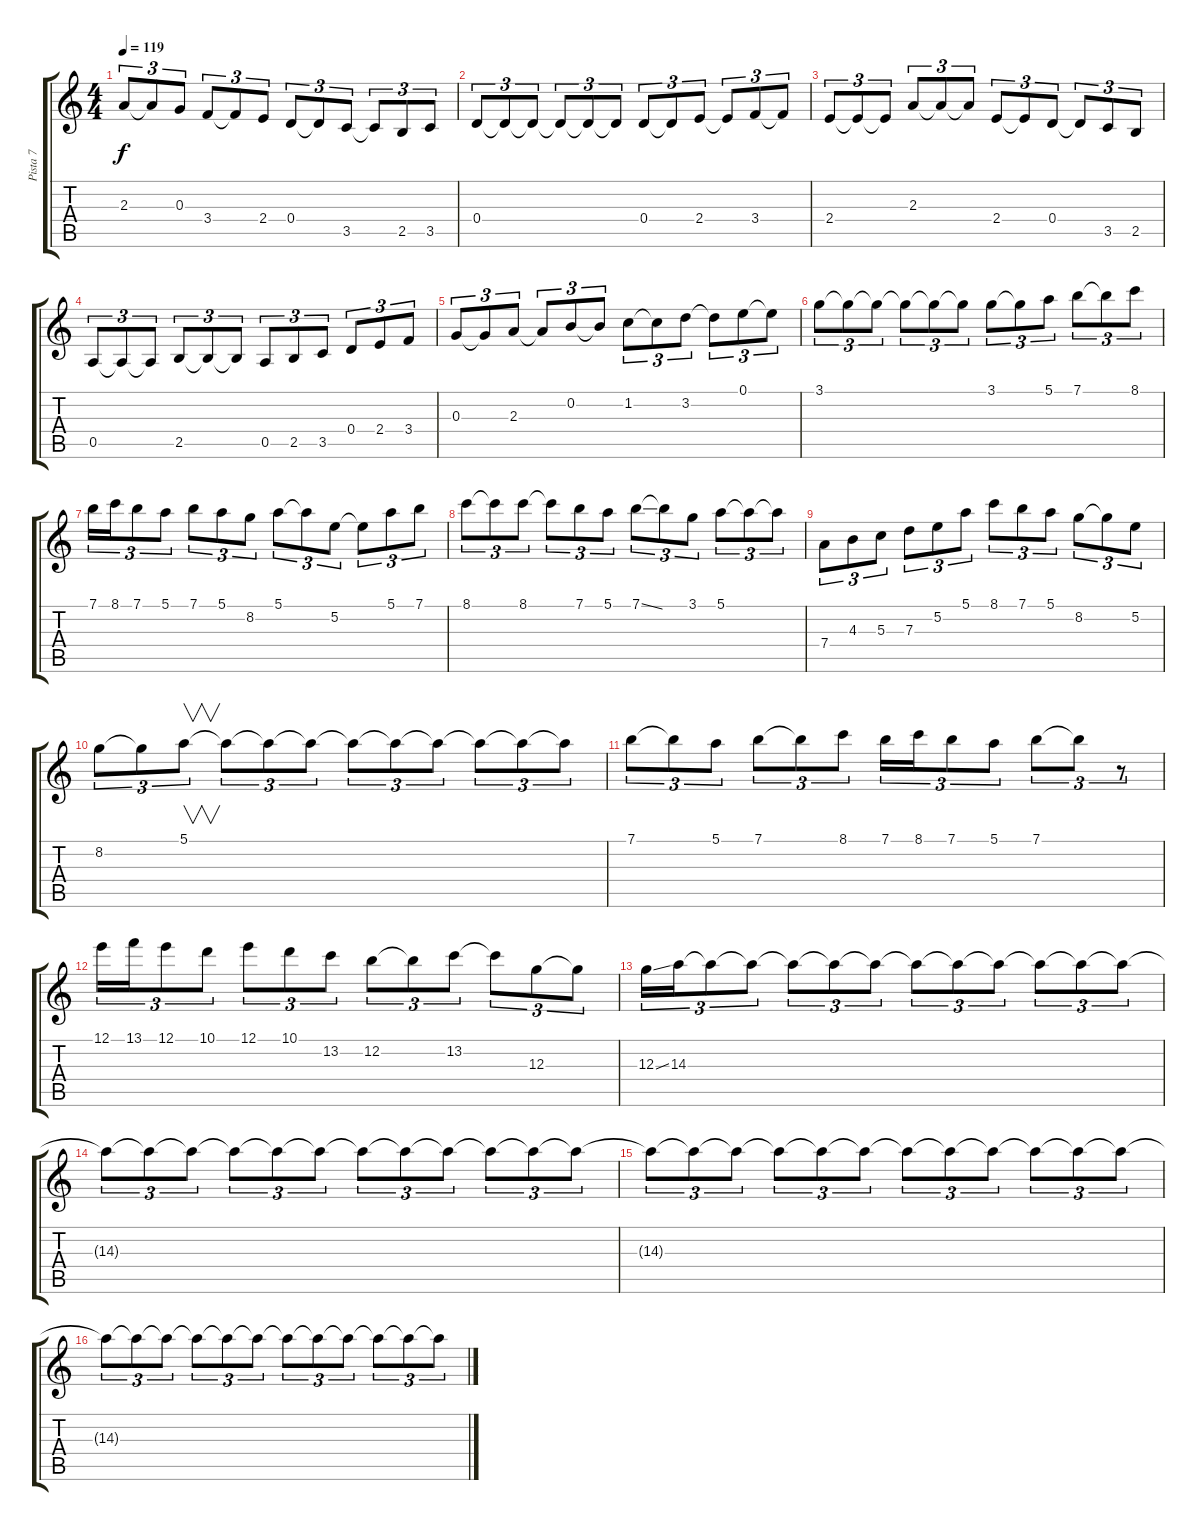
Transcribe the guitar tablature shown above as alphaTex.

\track ("Pista 7" "Pista 7") {instrument overdrivenguitar}
\staff {score tabs}
\tuning (E4 B3 G3 D3 A2 E2) {hide}
\ts (4 4)
\tempo 119
\clef g2
\ks c
2.3.8{tu (3 2) dy f} 2.3{t}.8{tu (3 2)} 0.3.8{tu (3 2)} 3.4.8{tu (3 2)} 3.4{t}.8{tu (3 2)} 2.4.8{tu (3 2)} 0.4.8{tu (3 2)} 0.4{t}.8{tu (3 2)} 3.5.8{tu (3 2)} 3.5{t}.8{tu (3 2)} 2.5.8{tu (3 2)} 3.5.8{tu (3 2)} |
0.4.8{tu (3 2)} 0.4{t}.8{tu (3 2)} 0.4{t}.8{tu (3 2)} 0.4{t}.8{tu (3 2)} 0.4{t}.8{tu (3 2)} 0.4{t}.8{tu (3 2)} 0.4.8{tu (3 2)} 0.4{t}.8{tu (3 2)} 2.4.8{tu (3 2)} 2.4{t}.8{tu (3 2)} 3.4.8{tu (3 2)} 3.4{t}.8{tu (3 2)} |
2.4.8{tu (3 2)} 2.4{t}.8{tu (3 2)} 2.4{t}.8{tu (3 2)} 2.3.8{tu (3 2)} 2.3{t}.8{tu (3 2)} 2.3{t}.8{tu (3 2)} 2.4.8{tu (3 2)} 2.4{t}.8{tu (3 2)} 0.4.8{tu (3 2)} 0.4{t}.8{tu (3 2)} 3.5.8{tu (3 2)} 2.5.8{tu (3 2)} |
0.5.8{tu (3 2)} 0.5{t}.8{tu (3 2)} 0.5{t}.8{tu (3 2)} 2.5.8{tu (3 2)} 2.5{t}.8{tu (3 2)} 2.5{t}.8{tu (3 2)} 0.5.8{tu (3 2)} 2.5.8{tu (3 2)} 3.5.8{tu (3 2)} 0.4.8{tu (3 2)} 2.4.8{tu (3 2)} 3.4.8{tu (3 2)} |
0.3.8{tu (3 2)} 0.3{t}.8{tu (3 2)} 2.3.8{tu (3 2)} 2.3{t}.8{tu (3 2)} 0.2.8{tu (3 2)} 0.2{t}.8{tu (3 2)} 1.2.8{tu (3 2)} 1.2{t}.8{tu (3 2)} 3.2.8{tu (3 2)} 3.2{t}.8{tu (3 2)} 0.1.8{tu (3 2)} 0.1{t}.8{tu (3 2)} |
3.1.8{tu (3 2)} 3.1{t}.8{tu (3 2)} 3.1{t}.8{tu (3 2)} 3.1{t}.8{tu (3 2)} 3.1{t}.8{tu (3 2)} 3.1{t}.8{tu (3 2)} 3.1.8{tu (3 2)} 3.1{t}.8{tu (3 2)} 5.1.8{tu (3 2)} 7.1.8{tu (3 2)} 7.1{t}.8{tu (3 2)} 8.1.8{tu (3 2)} |
7.1.16{tu (3 2)} 8.1.16{tu (3 2)} 7.1.8{tu (3 2)} 5.1.8{tu (3 2)} 7.1.8{tu (3 2)} 5.1.8{tu (3 2)} 8.2.8{tu (3 2)} 5.1.8{tu (3 2)} 5.1{t}.8{tu (3 2)} 5.2.8{tu (3 2)} 5.2{t}.8{tu (3 2)} 5.1.8{tu (3 2)} 7.1.8{tu (3 2)} |
8.1.8{tu (3 2)} 8.1{t}.8{tu (3 2)} 8.1.8{tu (3 2)} 8.1{t}.8{tu (3 2)} 7.1.8{tu (3 2)} 5.1.8{tu (3 2)} 7.1{ss}.8{tu (3 2)} 7.1{t}.8{tu (3 2)} 3.1.8{tu (3 2)} 5.1.8{tu (3 2)} 5.1{t}.8{tu (3 2)} 5.1{t}.8{tu (3 2)} |
7.4.8{tu (3 2)} 4.3.8{tu (3 2)} 5.3.8{tu (3 2)} 7.3.8{tu (3 2)} 5.2.8{tu (3 2)} 5.1.8{tu (3 2)} 8.1.8{tu (3 2)} 7.1.8{tu (3 2)} 5.1.8{tu (3 2)} 8.2.8{tu (3 2)} 8.2{t}.8{tu (3 2)} 5.2.8{tu (3 2)} |
8.2.8{tu (3 2)} 8.2{t}.8{tu (3 2)} 5.1.8{v tu (3 2)} 5.1{t}.8{tu (3 2)} 5.1{t}.8{tu (3 2)} 5.1{t}.8{tu (3 2)} 5.1{t}.8{tu (3 2)} 5.1{t}.8{tu (3 2)} 5.1{t}.8{tu (3 2)} 5.1{t}.8{tu (3 2)} 5.1{t}.8{tu (3 2)} 5.1{t}.8{tu (3 2)} |
7.1.8{tu (3 2)} 7.1{t}.8{tu (3 2)} 5.1.8{tu (3 2)} 7.1.8{tu (3 2)} 7.1{t}.8{tu (3 2)} 8.1.8{tu (3 2)} 7.1.16{tu (3 2)} 8.1.16{tu (3 2)} 7.1.8{tu (3 2)} 5.1.8{tu (3 2)} 7.1.8{tu (3 2)} 7.1{t}.8{tu (3 2)} r.8{tu (3 2)} |
12.1.16{tu (3 2)} 13.1.16{tu (3 2)} 12.1.8{tu (3 2)} 10.1.8{tu (3 2)} 12.1.8{tu (3 2)} 10.1.8{tu (3 2)} 13.2.8{tu (3 2)} 12.2.8{tu (3 2)} 12.2{t}.8{tu (3 2)} 13.2.8{tu (3 2)} 13.2{t}.8{tu (3 2)} 12.3.8{tu (3 2)} 12.3{t}.8{tu (3 2)} |
12.3{ss}.16{tu (3 2)} 14.3.16{tu (3 2)} 14.3{t}.8{tu (3 2)} 14.3{t}.8{tu (3 2)} 14.3{t}.8{tu (3 2)} 14.3{t}.8{tu (3 2)} 14.3{t}.8{tu (3 2)} 14.3{t}.8{tu (3 2)} 14.3{t}.8{tu (3 2)} 14.3{t}.8{tu (3 2)} 14.3{t}.8{tu (3 2)} 14.3{t}.8{tu (3 2)} 14.3{t}.8{tu (3 2)} |
14.3{t}.8{tu (3 2)} 14.3{t}.8{tu (3 2)} 14.3{t}.8{tu (3 2)} 14.3{t}.8{tu (3 2)} 14.3{t}.8{tu (3 2)} 14.3{t}.8{tu (3 2)} 14.3{t}.8{tu (3 2)} 14.3{t}.8{tu (3 2)} 14.3{t}.8{tu (3 2)} 14.3{t}.8{tu (3 2)} 14.3{t}.8{tu (3 2)} 14.3{t}.8{tu (3 2)} |
14.3{t}.8{tu (3 2)} 14.3{t}.8{tu (3 2)} 14.3{t}.8{tu (3 2)} 14.3{t}.8{tu (3 2)} 14.3{t}.8{tu (3 2)} 14.3{t}.8{tu (3 2)} 14.3{t}.8{tu (3 2)} 14.3{t}.8{tu (3 2)} 14.3{t}.8{tu (3 2)} 14.3{t}.8{tu (3 2)} 14.3{t}.8{tu (3 2)} 14.3{t}.8{tu (3 2)} |
14.3{t}.8{tu (3 2)} 14.3{t}.8{tu (3 2)} 14.3{t}.8{tu (3 2)} 14.3{t}.8{tu (3 2)} 14.3{t}.8{tu (3 2)} 14.3{t}.8{tu (3 2)} 14.3{t}.8{tu (3 2)} 14.3{t}.8{tu (3 2)} 14.3{t}.8{tu (3 2)} 14.3{t}.8{tu (3 2)} 14.3{t}.8{tu (3 2)} 14.3{t}.8{tu (3 2)}
